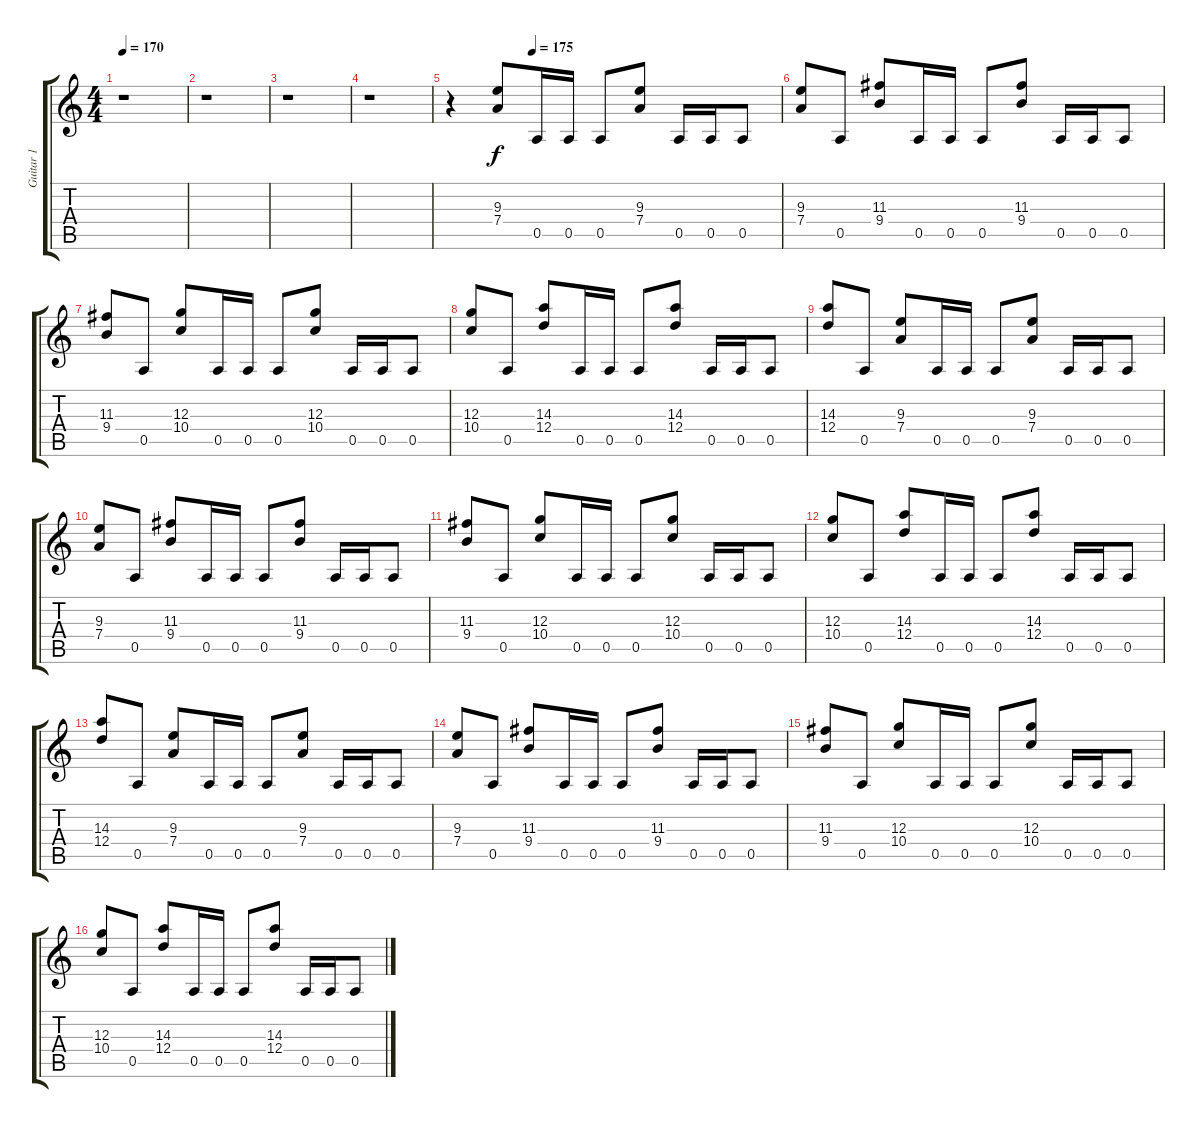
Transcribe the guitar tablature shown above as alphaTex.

\track ("Guitar 1" "Guitar 1") {instrument distortionguitar}
\staff {score tabs}
\tuning (E4 B3 G3 D3 A2 E2) {hide}
\ts (4 4)
\tempo 170
\clef g2
\ks c
r.1{dy f} |
r.1 |
r.1 |
r.1 |
\tempo (175 0.25)
r.4 (9.3 7.4).8{volume 10} 0.5.16 0.5.16 0.5.8 (9.3 7.4).8 0.5.16 0.5.16 0.5.8 |
(9.3 7.4).8 0.5.8 (11.3 9.4).8 0.5.16 0.5.16 0.5.8 (11.3 9.4).8 0.5.16 0.5.16 0.5.8 |
(11.3 9.4).8 0.5.8 (12.3 10.4).8 0.5.16 0.5.16 0.5.8 (12.3 10.4).8 0.5.16 0.5.16 0.5.8 |
(12.3 10.4).8 0.5.8 (14.3 12.4).8 0.5.16 0.5.16 0.5.8 (14.3 12.4).8 0.5.16 0.5.16 0.5.8 |
(14.3 12.4).8 0.5.8 (9.3 7.4).8 0.5.16 0.5.16 0.5.8 (9.3 7.4).8 0.5.16 0.5.16 0.5.8 |
(9.3 7.4).8 0.5.8 (11.3 9.4).8 0.5.16 0.5.16 0.5.8 (11.3 9.4).8 0.5.16 0.5.16 0.5.8 |
(11.3 9.4).8 0.5.8 (12.3 10.4).8 0.5.16 0.5.16 0.5.8 (12.3 10.4).8 0.5.16 0.5.16 0.5.8 |
(12.3 10.4).8 0.5.8 (14.3 12.4).8 0.5.16 0.5.16 0.5.8 (14.3 12.4).8 0.5.16 0.5.16 0.5.8 |
(14.3 12.4).8 0.5.8 (9.3 7.4).8 0.5.16 0.5.16 0.5.8 (9.3 7.4).8 0.5.16 0.5.16 0.5.8 |
(9.3 7.4).8 0.5.8 (11.3 9.4).8 0.5.16 0.5.16 0.5.8 (11.3 9.4).8 0.5.16 0.5.16 0.5.8 |
(11.3 9.4).8 0.5.8 (12.3 10.4).8 0.5.16 0.5.16 0.5.8 (12.3 10.4).8 0.5.16 0.5.16 0.5.8 |
(12.3 10.4).8 0.5.8 (14.3 12.4).8 0.5.16 0.5.16 0.5.8 (14.3 12.4).8 0.5.16 0.5.16 0.5.8
